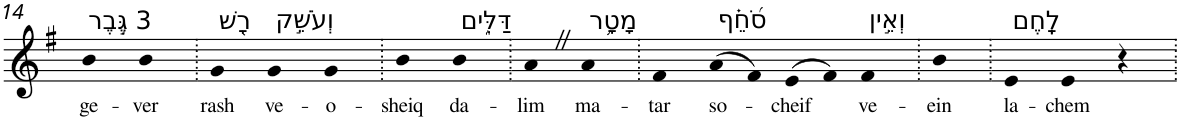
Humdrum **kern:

**kern	**text
*part1	*part1
*staff1	*staff1
*I"Piano	*
*I'Pno	*
!!LO:PB:g=z
*clefG2	*
*k[f#]	*
*G:	*
=14	=14
!LO:TX:a:t=3 גֶּ֣בֶר	!
!	!LO:LY:b
4b	ge-
!	!LO:LY:b
4b	-ver
=15.	=15.
!LO:TX:a:t=רָ֭שׁ	!
!	!LO:LY:b
4g	rash
!LO:TX:a:t=וְעֹשֵׁ֣ק	!
!	!LO:LY:b
4g	ve-
!	!LO:LY:b
4g	-o-
=16.	=16.
!	!LO:LY:b
4b	-sheiq
!LO:TX:a:t=דַּלִּ֑ים	!
!	!LO:LY:b
4b	da-
=17.	=17.
!	!LO:LY:b
4aZ	-lim
!LO:TX:a:t=מָטָ֥ר	!
!	!LO:LY:b
4a	ma-
=18.	=18.
!	!LO:LY:b
4f#	-tar
!LO:TX:a:t=סֹ֝חֵ֗ף	!
!	!LO:LY:b
(>8a	so-
8f#)	.
!	!LO:LY:b
(>8e	-cheif
8f#)	.
!LO:TX:a:t=וְאֵ֣ין	!
!	!LO:LY:b
4f#	ve-
=19.	=19.
!	!LO:LY:b
4b	-ein
=20.	=20.
!LO:TX:a:t=לָֽחֶם	!
!	!LO:LY:b
4e	la-
!	!LO:LY:b
4e	-chem
4r	.
=.	=.
*-	*-
